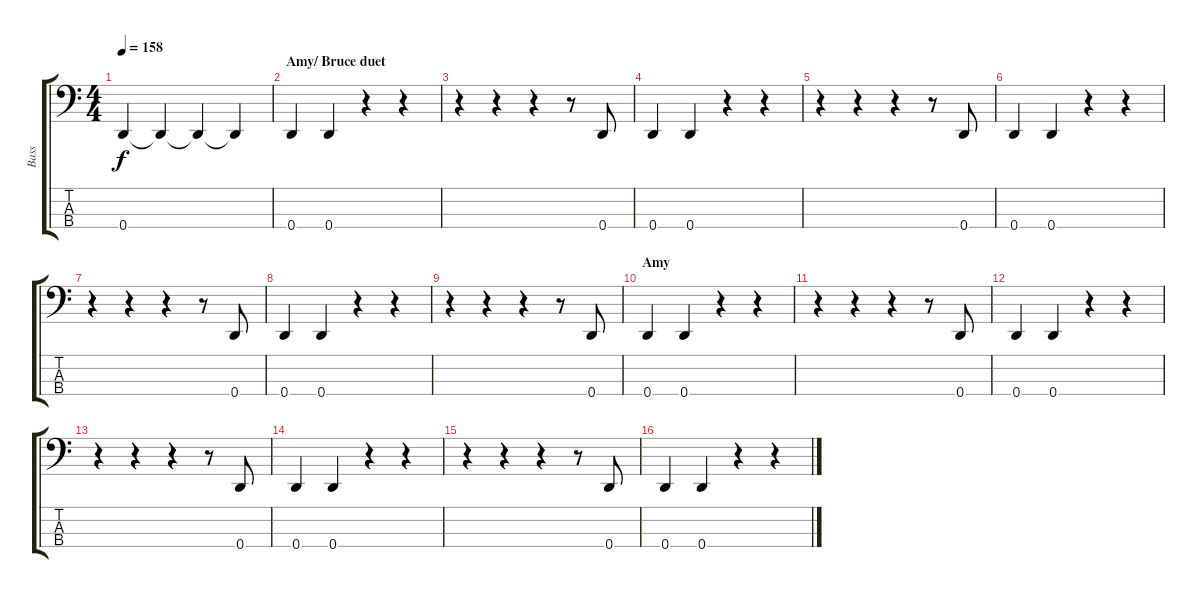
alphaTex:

\track ("Bass" "Bass") {instrument electricbasspick}
\staff {score tabs}
\tuning (G2 D2 A1 D1) {hide}
\ts (4 4)
\tempo 158
\clef f4
\ks c
0.4{t}.4{dy f} 0.4{t}.4 0.4{t}.4 0.4{t}.4 |
\section ("" "Amy/ Bruce duet")
0.4.4 0.4.4 r.4 r.4 |
r.4 r.4 r.4 r.8 0.4.8 |
0.4.4 0.4.4 r.4 r.4 |
r.4 r.4 r.4 r.8 0.4.8 |
0.4.4 0.4.4 r.4 r.4 |
r.4 r.4 r.4 r.8 0.4.8 |
0.4.4 0.4.4 r.4 r.4 |
r.4 r.4 r.4 r.8 0.4.8 |
\section ("" "Amy")
0.4.4 0.4.4 r.4 r.4 |
r.4 r.4 r.4 r.8 0.4.8 |
0.4.4 0.4.4 r.4 r.4 |
r.4 r.4 r.4 r.8 0.4.8 |
0.4.4 0.4.4 r.4 r.4 |
r.4 r.4 r.4 r.8 0.4.8 |
0.4.4 0.4.4 r.4 r.4
